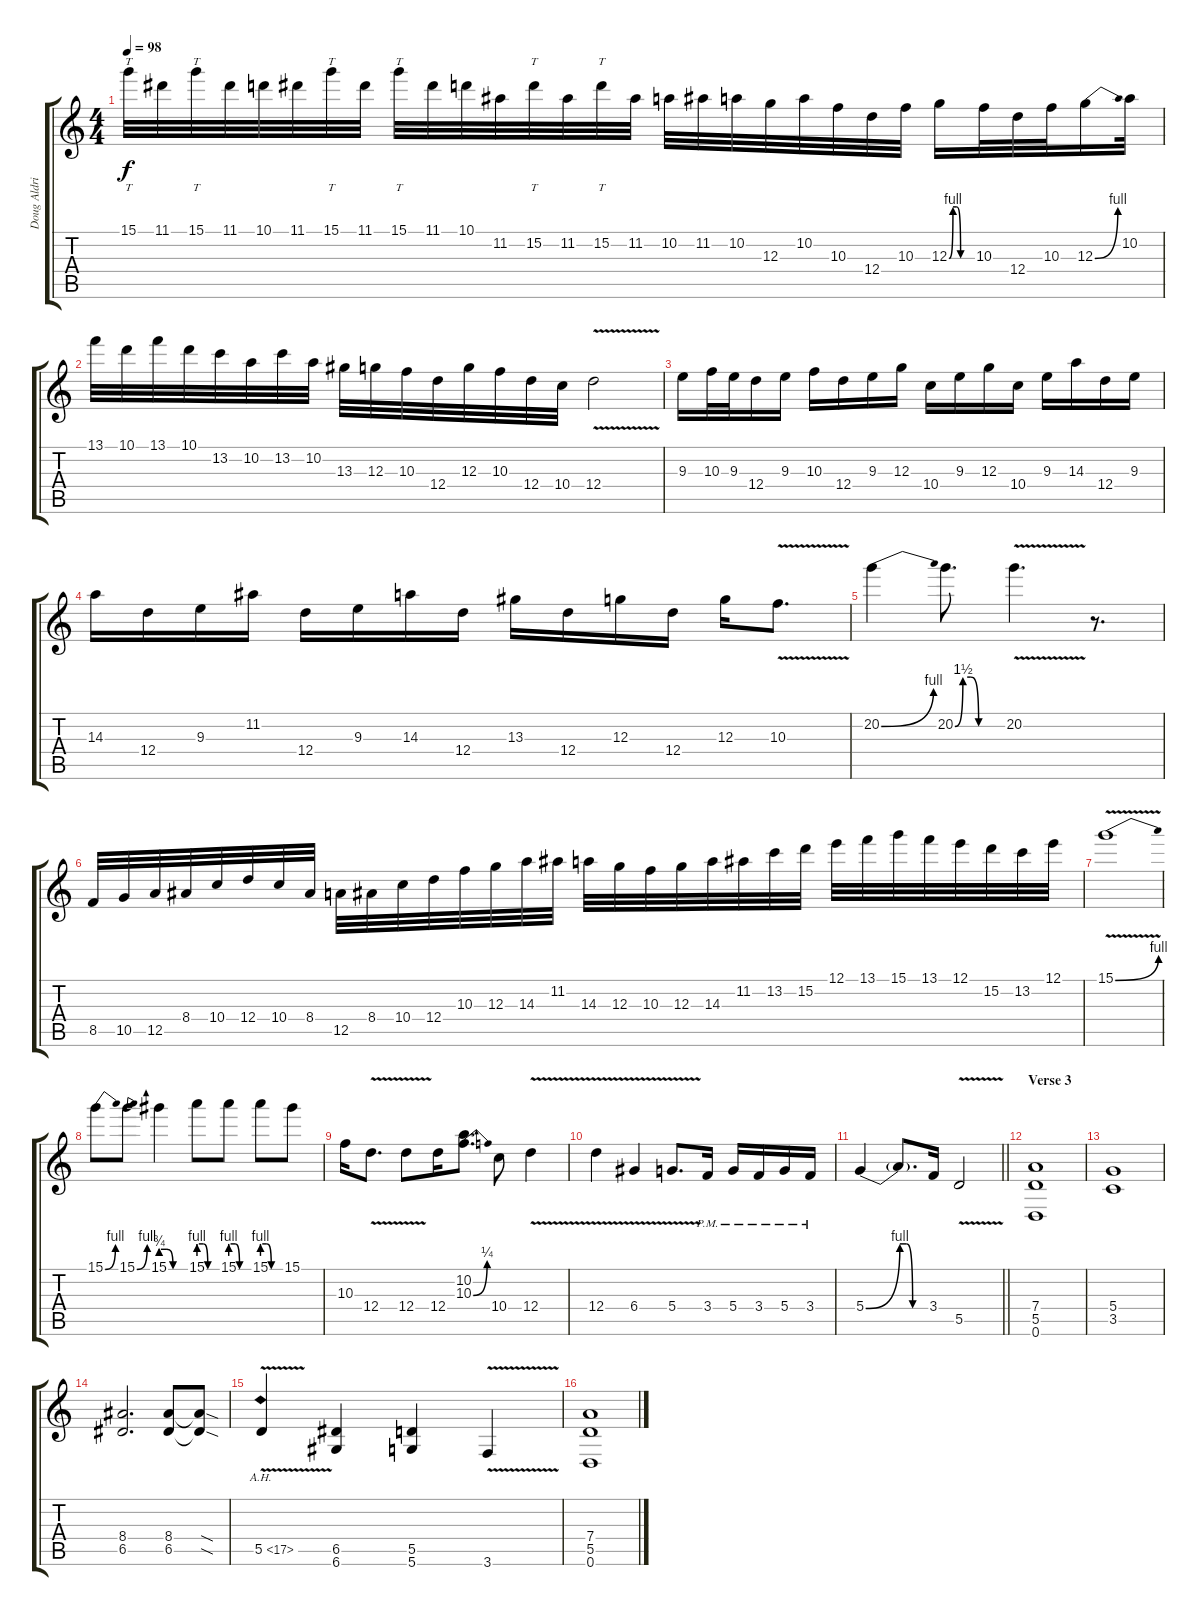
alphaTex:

\track ("Doug Aldrich Lead" "Doug Aldri") {instrument distortionguitar}
\staff {score tabs}
\tuning (E4 B3 G3 D3 A2 D2) {hide}
\ts (4 4)
\tempo 98
\clef g2
\ks c
15.1.32{tt dy f} 11.1.32 15.1.32{tt} 11.1.32 10.1.32 11.1.32 15.1.32{tt} 11.1.32 15.1.32{tt} 11.1.32 10.1.32 11.2.32 15.2.32{tt} 11.2.32 15.2.32{tt} 11.2.32 10.2.32 11.2.32 10.2.32 12.3.32 10.2.32 10.3.32 12.4.32 10.3.32 12.3{be (custom 0 0 10 4 20 4 30 0 60 0)}.16 10.3.32 12.4.32 10.3.32 12.3{be (bend 0 0 60 4)}.16 10.2.32 |
13.1.32 10.1.32 13.1.32 10.1.32 13.2.32 10.2.32 13.2.32 10.2.32 13.3.32 12.3.32 10.3.32 12.4.32 12.3.32 10.3.32 12.4.32 10.4.32 12.4{v}.2 |
9.3.16 10.3.32 9.3.32 12.4.16 9.3.16 10.3.16 12.4.16 9.3.16 12.3.16 10.4.16 9.3.16 12.3.16 10.4.16 9.3.16 14.3.16 12.4.16 9.3.16 |
14.3.16 12.4.16 9.3.16 11.2.16 12.4.16 9.3.16 14.3.16 12.4.16 13.3.16 12.4.16 12.3.16 12.4.16 12.3.16 10.3{v}.8{d} |
20.2{be (bend 0 0 60 4)}.4 20.2{be (custom 0 0 10 6 20 6 30 0 60 0)}.8{d} 20.2{v}.4{d} r.8{d} |
8.5.32 10.5.32 12.5.32 8.4.32 10.4.32 12.4.32 10.4.32 8.4.32 12.5.32 8.4.32 10.4.32 12.4.32 10.3.32 12.3.32 14.3.32 11.2.32 14.3.32 12.3.32 10.3.32 12.3.32 14.3.32 11.2.32 13.2.32 15.2.32 12.1.32 13.1.32 15.1.32 13.1.32 12.1.32 15.2.32 13.2.32 12.1.32 |
15.1{be (bend 0 0 60 4) v}.1 |
15.1{be (bend 0 0 60 4)}.8 15.1{be (bend 0 0 60 4)}.8 15.1{be (custom 0 3 15 3 30 0 60 0)}.4 15.1{be (custom 0 4 15 4 30 0 60 0)}.8 15.1{be (custom 0 4 15 4 30 0 60 0)}.8 15.1{be (custom 0 4 15 4 30 0 60 0)}.8 15.1.8 |
10.3.16 12.4{v}.8{d} 12.4{v}.8 12.4.16 (10.2 10.3{be (bend 0 0 60 1)}).8{d} 10.4.8 12.4{v}.4 |
12.4{v}.4 6.4{v}.4 5.4{v}.8{d} 3.4{pm}.16 5.4{pm}.16 3.4{pm}.16 5.4{pm}.16 3.4{pm}.16 |
\barLineRight lightlight
5.4{be (bend 0 0 60 4)}.4 5.4{be (custom 0 4 15 4 30 0 60 0) t}.8{d} 3.4.16 5.5{v}.2 |
\section ("" "Verse 3")
(7.4 5.5 0.6).1 |
(5.4 3.5).1 |
(8.4 6.5).2{d} (8.4 6.5).8 (8.4{sod t} 6.5{sod t}).8 |
5.5{ah 12 v}.4 (6.5 6.6).4 (5.5 5.6).4 3.6{v}.4 |
(7.4 5.5 0.6).1
